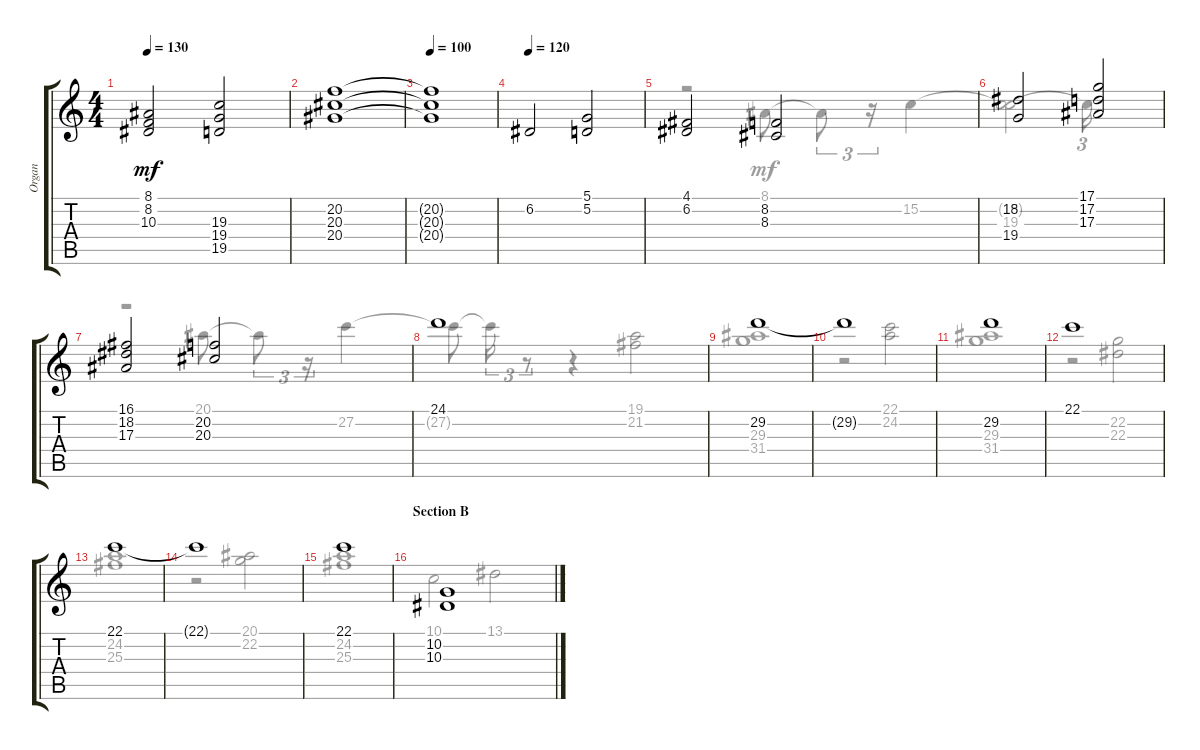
\track ("Organ" "Organ") {instrument rockorgan}
\staff {score tabs}
\tuning (D4 A3 F3 C3 G2 C2) {hide}
\voice
\ts (4 4)
\tempo 130
\clef g2
\ks aminor
(8.1 8.2 10.3).2{dy mf} (19.3 19.4 19.5).2 |
(20.2 20.3 20.4).1 |
\tempo 100
(20.2{t} 20.3{t} 20.4{t}).1 |
\tempo 120
6.2.2 (5.1 5.2).2 |
(4.1 6.2).2 (8.2 8.3).2 |
(18.2 19.4).2 (17.1 17.2 17.3).2 |
(16.1 18.2 17.3).2 (20.2 20.3).2 |
24.1.1 |
29.2.1 |
29.2{t}.1 |
29.2.1 |
22.1.1 |
22.1.1 |
22.1{t}.1 |
22.1.1 |
\section ("" "Section B")
(10.2 10.3).1
\voice
\clef g2
\ottava regular
\simile none
\ks aminor
|
|
|
|
r.2 8.1.8 8.1{t}.8{tu (3 2)} r.16{tu (3 2)} 15.2.4 |
(15.2{t} 19.3).2 19.3{t}.16{tu (3 2)} |
r.2 20.1.8 20.1{t}.8{tu (3 2)} r.16{tu (3 2)} 27.2.4 |
27.2{t}.8 27.2{t}.16{tu (3 2)} r.8{tu (3 2)} r.4 (19.1 21.2).2 |
(29.3 31.4).1 |
r.2 (22.1 24.2).2 |
(29.3 31.4).1 |
r.2 (22.2 22.3).2 |
(24.2 25.3).1 |
r.2 (20.1 22.2).2 |
(24.2 25.3).1 |
10.1.2 13.1.2
